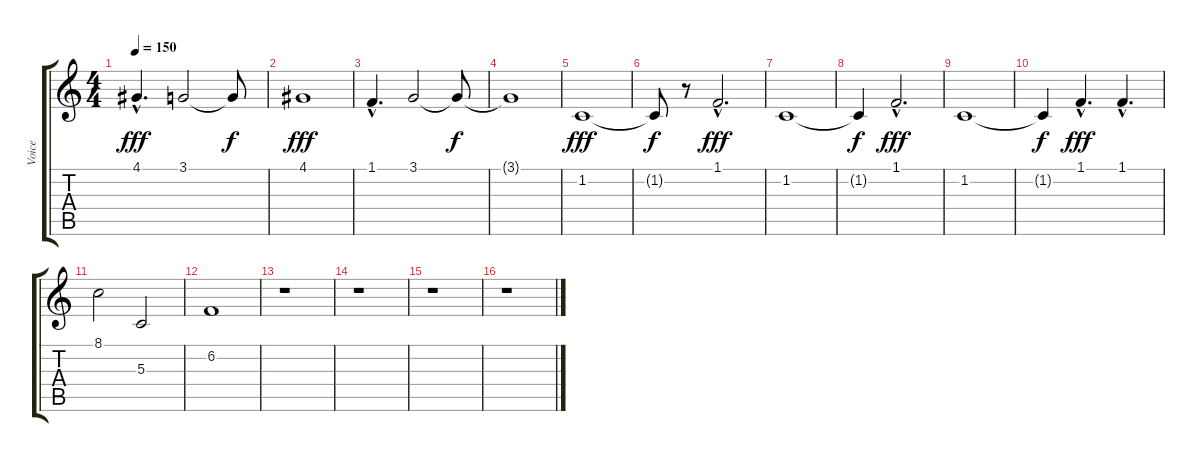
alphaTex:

\track ("Voice" "Voice") {instrument synthvoice}
\staff {score tabs}
\tuning (E4 B3 G3 D3 A2 E2) {hide}
\ts (4 4)
\tempo 150
\clef g2
\ks c
4.1{hac}.4{d dy fff} 3.1.2{volume 13} 3.1{t}.8{dy f} |
4.1.1{dy fff volume 14} |
1.1{hac}.4{d volume 16} 3.1.2 3.1{t}.8{dy f} |
3.1{t}.1 |
1.2.1{dy fff} |
1.2{t}.8{dy f} r.8 1.1{hac}.2{d dy fff} |
1.2.1 |
1.2{t}.4{dy f} 1.1{hac}.2{d dy fff} |
1.2.1 |
1.2{t}.4{dy f} 1.1{hac}.4{d dy fff} 1.1{hac}.4{d} |
8.1.2 5.3.2 |
6.2.1 |
r.1 |
r.1 |
r.1 |
r.1
